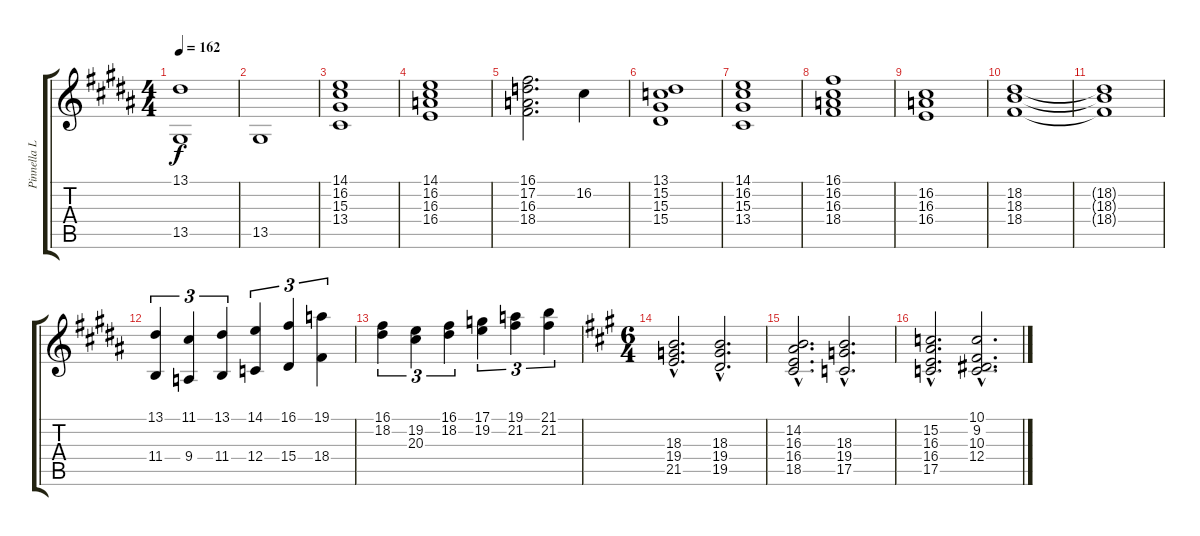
\track ("Pinnella Lead" "Pinnella L") {instrument stringensemble1}
\staff {score tabs}
\tuning (D4 A3 F3 C3 G2 D2) {hide}
\ts (4 4)
\tempo 162
\clef g2
\ks g#minor
(13.1 13.5).1{dy f} |
13.5.1 |
(14.1 16.2 15.3 13.4).1 |
(14.1 16.2 16.3 16.4).1 |
(16.1 17.2 16.3 18.4).2{d} 16.2.4 |
(13.1 15.2 15.3 15.4).1 |
(14.1 16.2 15.3 13.4).1 |
(16.1 16.2 16.3 18.4).1 |
(16.2 16.3 16.4).1 |
(18.2 18.3 18.4).1 |
(18.2{t} 18.3{t} 18.4{t}).1 |
(13.1 11.4).4{tu (3 2)} (11.1 9.4).4{tu (3 2)} (13.1 11.4).4{tu (3 2)} (14.1 12.4).4{tu (3 2)} (16.1 15.4).4{tu (3 2)} (19.1 18.4).4{tu (3 2)} |
(16.1 18.2).4{tu (3 2)} (19.2 20.3).4{tu (3 2)} (16.1 18.2).4{tu (3 2)} (17.1 19.2).4{tu (3 2)} (19.1 21.2).4{tu (3 2)} (21.1 21.2).4{tu (3 2)} |
\ts (6 4)
\ks f#minor
(18.3{hac} 19.4{hac} 21.5{hac}).2{d} (18.3{hac} 19.4{hac} 19.5{hac}).2{d} |
(14.2{hac} 16.3{hac} 16.4{hac} 18.5{hac}).2{d} (18.3{hac} 19.4{hac} 17.5{hac}).2{d} |
(15.2{hac} 16.3{hac} 16.4{hac} 17.5{hac}).2{d} (10.1{hac} 9.2{hac} 10.3{hac} 12.4{hac}).2{d}
